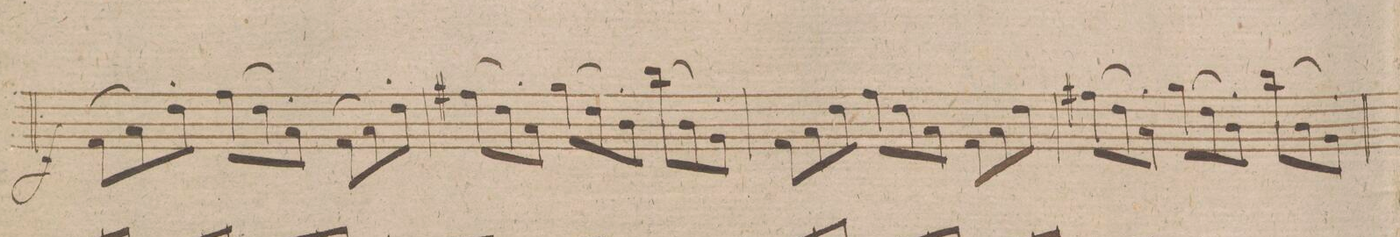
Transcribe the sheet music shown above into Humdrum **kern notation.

**kern	**dynam
*I"Viola.	*
*clefC3	*
*k[f#]	*
*M9/8	*
(8G\L	f
8B\)	.
8e'\J	.
(8g\L	.
8e\)	.
8B\J	.
(8G\L	.
8B\)	.
8e'\J	.
=64	=64
(8g#X\L	.
8e\)	.
8B'\J	.
(8a\L	.
8e\)	.
8c'\J	.
(8cc\L	.
8c\)	.
8A'\J	.
=65	=65
8G\L	.
8B\	.
8e\J	.
8g\L	.
8e\	.
8B\J	.
8G\L	.
8B\	.
8e\J	.
=66	=66
(8g#X\L	.
8e\)	.
8B'\J	.
(8a\L	.
8e\)	.
8c'\J	.
(8cc\L	.
8c\)	.
8A'\J	.
=67	=67
*-	*-
